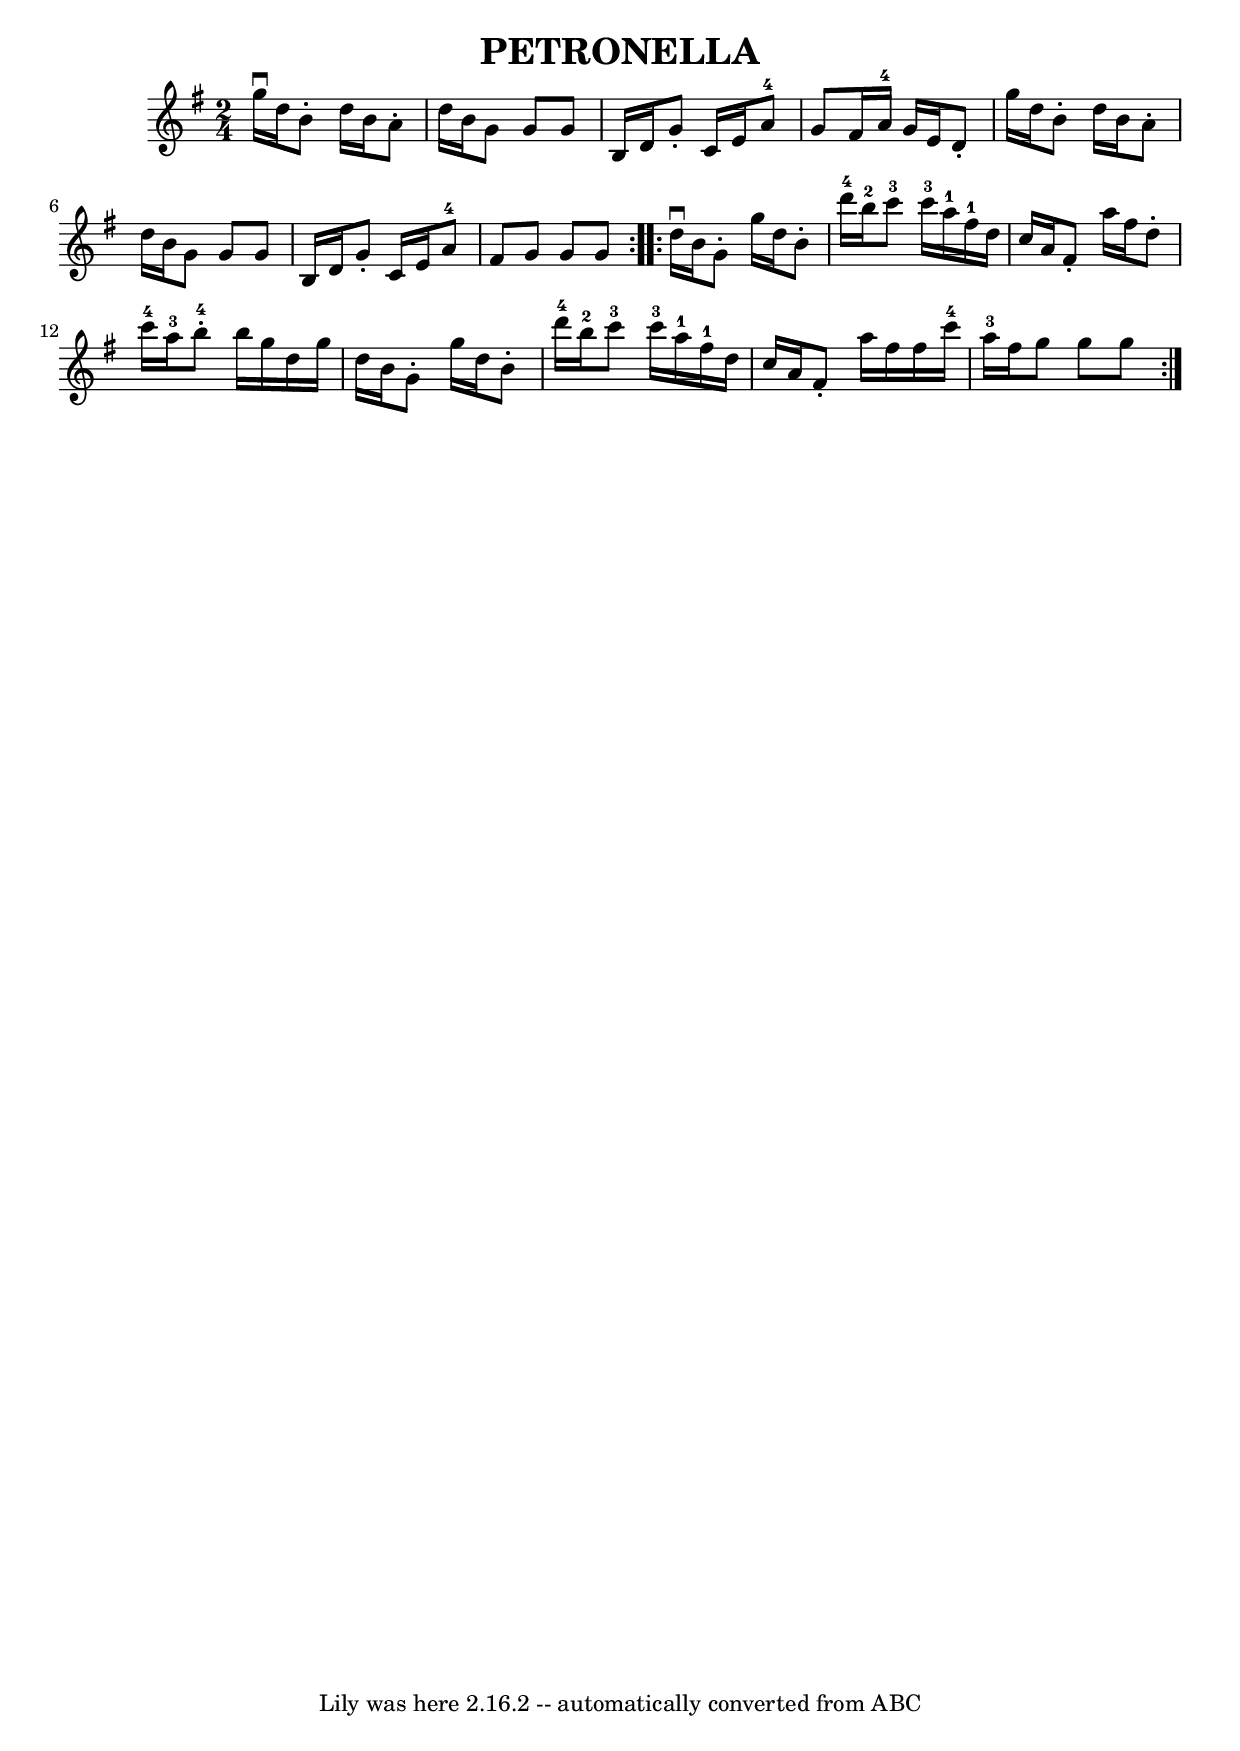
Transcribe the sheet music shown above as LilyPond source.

\version "2.16.2"
\include "Mammoth.ily"
\header {
  %% book = "Ryan's Mammoth Collection of Fiddle Tunes"
 crossRefNumber = "1"
 footnotes = "\\\\Original Key, Eb.\\\\\\\\W: PETRONELLA. -- (Form as for Contra Dance.) First couple to the right, balance\\\\W: opposite each other in centre of set, [4 bars]. Again to the right, and\\\\W: balance on sides of set, [4 bars]. Again to the right, and balance in centre\\\\W: of set, [4 bars]. Again to the right, and balance to places [4 bars]. Down\\\\W: the centre and back, [8 bars]. Cast off, right and left 4, [8 bars]."
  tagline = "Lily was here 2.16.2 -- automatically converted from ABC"
  title = "PETRONELLA"

}
voicedefault =  {



  \repeat volta 2 {

    \time 2/4 
    \key g \major g''16^\downbow d''16         |
 b'8-. d''16 b'16 a'8-. d''16 b'16     |
 g'8 g'8 g'8 b16 d'16     |
 g'8-. c'16 e'16 a'8-4 g'8    |
 fis'16 a'16-4 g'16 e'16 d'8-. g''16 d''16         |
 b'8-. d''16 b'16 a'8-. d''16 b'16     |
 g'8 g'8 g'8 b16 d'16     |
 g'8-. c'16 e'16 a'8-4 fis'8     |
 g'8 g'8 g'8    
  }     
  \repeat volta 2 {
 d''16^\downbow b'16         |
 g'8-. g''16 d''16 b'8-. d'''16-4 b''16-2   |
 c'''8-3 c'''16-3 a''16-1 fis''16-1 d''16 c''16 a'16         |
 fis'8-. a''16 fis''16 d''8-. c'''16-4 a''16-3    |
 b''8-4-. b''16 g''16 d''16 g''16 d''16 b'16         |
 g'8-. g''16 d''16 b'8-. d'''16-4 b''16-2    |
 c'''8-3 c'''16-3 a''16-1 fis''16-1 d''16 c''16 a'16         |
 fis'8-. a''16 fis''16 fis''16 c'''16-4 a''16-3 fis''16     |
 g''8    
 g''8 g''8    
  }   

}

\score{
  <<

    \context Staff="default"
    {
      \voicedefault 
      
    }

  >>
  \layout {
    
  }
  \midi {
  }

}
